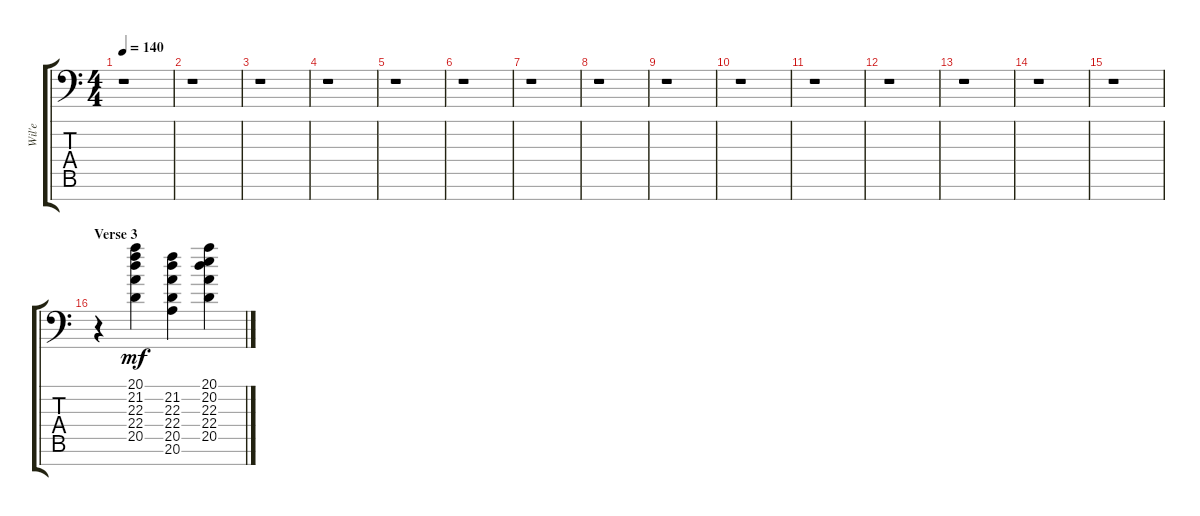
\track ("Wil'e" "Wil'e") {instrument harpsichord}
\staff {score tabs}
\tuning (Db4 Ab3 E3 B2 Gb2 Db2 Ab1) {hide}
\ts (4 4)
\tempo 140
\clef f4
\ks c
r.1{dy mf} |
r.1 |
r.1 |
r.1 |
r.1 |
r.1 |
r.1 |
r.1 |
r.1 |
r.1 |
r.1 |
r.1 |
r.1 |
r.1 |
r.1 |
\section ("" "Verse 3")
r.4 (20.1 21.2 22.3 22.4 20.5).4 (21.2 22.3 22.4 20.5 20.6).4 (20.1 20.2 22.3 22.4 20.5).4
